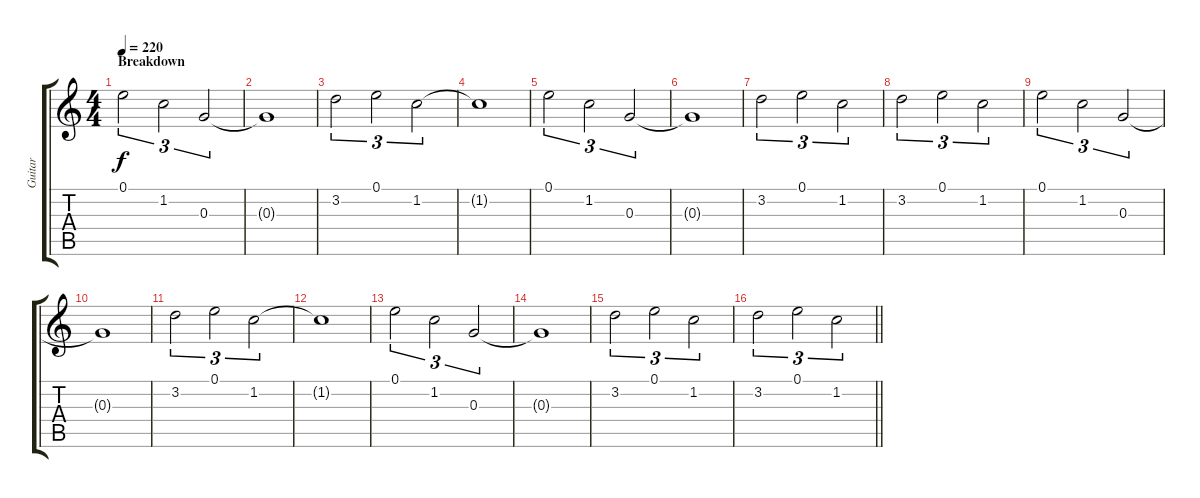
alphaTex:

\track ("Guitar" "Guitar") {instrument distortionguitar}
\staff {score tabs}
\tuning (E4 B3 G3 D3 A2 E2) {hide}
\ts (4 4)
\section ("" "Breakdown")
\tempo 220
\clef g2
\ks c
0.1.2{tu (3 2) dy f instrument acousticguitarsteel} 1.2.2{tu (3 2)} 0.3.2{tu (3 2)} |
0.3{t}.1 |
3.2.2{tu (3 2)} 0.1.2{tu (3 2)} 1.2.2{tu (3 2)} |
1.2{t}.1 |
0.1.2{tu (3 2)} 1.2.2{tu (3 2)} 0.3.2{tu (3 2)} |
0.3{t}.1 |
3.2.2{tu (3 2)} 0.1.2{tu (3 2)} 1.2.2{tu (3 2)} |
3.2.2{tu (3 2)} 0.1.2{tu (3 2)} 1.2.2{tu (3 2)} |
0.1.2{tu (3 2)} 1.2.2{tu (3 2)} 0.3.2{tu (3 2)} |
0.3{t}.1 |
3.2.2{tu (3 2)} 0.1.2{tu (3 2)} 1.2.2{tu (3 2)} |
1.2{t}.1 |
0.1.2{tu (3 2)} 1.2.2{tu (3 2)} 0.3.2{tu (3 2)} |
0.3{t}.1 |
3.2.2{tu (3 2)} 0.1.2{tu (3 2)} 1.2.2{tu (3 2)} |
\barLineRight lightlight
3.2.2{tu (3 2)} 0.1.2{tu (3 2)} 1.2.2{tu (3 2)}
